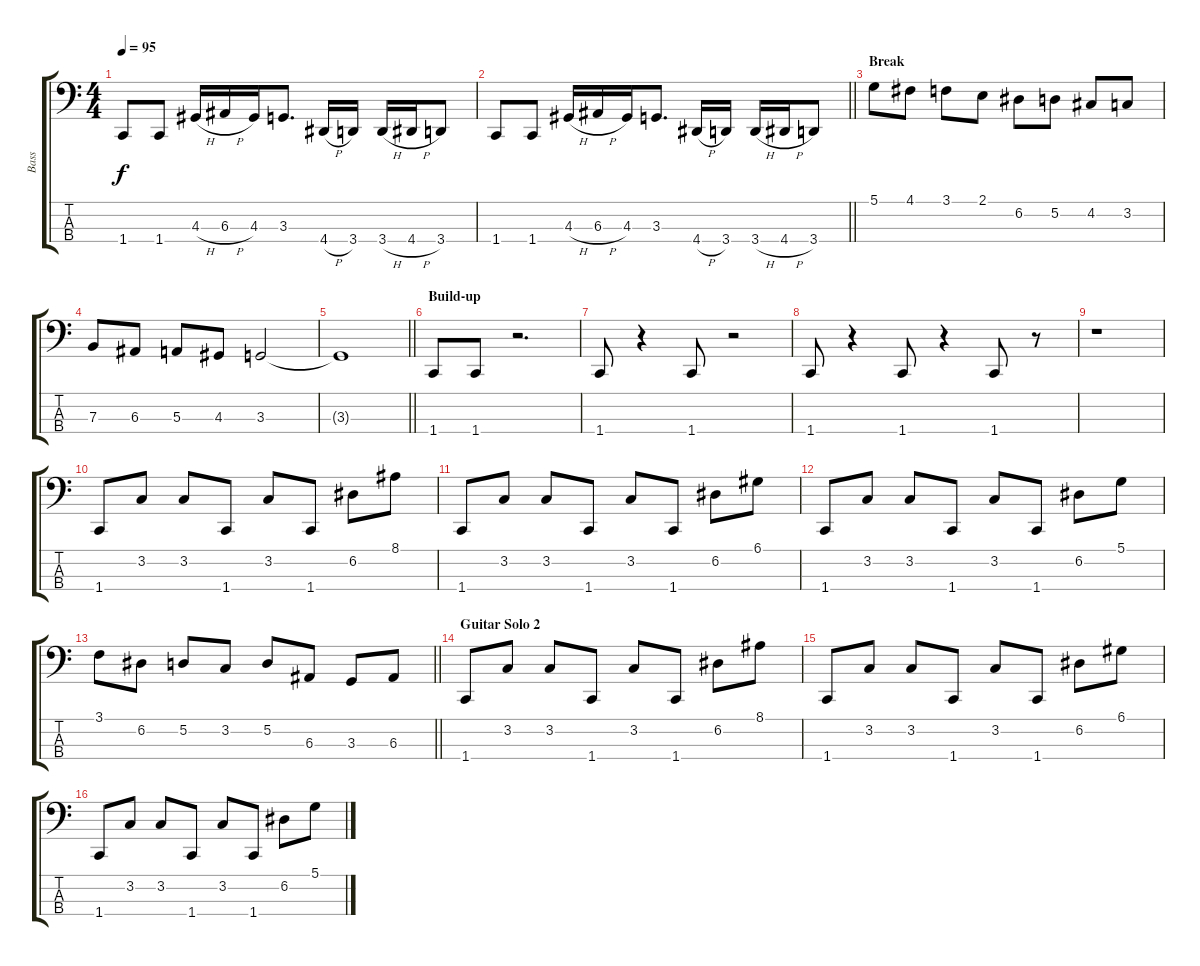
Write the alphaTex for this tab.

\track ("Bass" "Bass") {instrument electricbassfinger}
\staff {score tabs}
\tuning (D2 A1 E1 B0) {hide}
\ts (4 4)
\tempo 95
\clef f4
\ks c
1.4.8{dy f} 1.4.8 4.3{h}.16 6.3{h}.16 4.3.16 3.3.8{d} 4.4{h}.16 3.4.16 3.4{h}.16 4.4{h}.16 3.4.8 |
\barLineRight lightlight
1.4.8 1.4.8 4.3{h}.16 6.3{h}.16 4.3.16 3.3.8{d} 4.4{h}.16 3.4.16 3.4{h}.16 4.4{h}.16 3.4.8 |
\section ("" "Break")
5.1.8 4.1.8 3.1.8 2.1.8 6.2.8 5.2.8 4.2.8 3.2.8 |
7.3.8 6.3.8 5.3.8 4.3.8 3.3.2 |
\barLineRight lightlight
3.3{t}.1{volume 2} |
\section ("" "Build-up")
1.4.8{volume 10} 1.4.8 r.2{d} |
1.4.8 r.4 1.4.8 r.2 |
1.4.8 r.4 1.4.8 r.4 1.4.8 r.8 |
r.1 |
1.4.8 3.2.8 3.2.8 1.4.8 3.2.8 1.4.8 6.2.8 8.1.8 |
1.4.8 3.2.8 3.2.8 1.4.8 3.2.8 1.4.8 6.2.8 6.1.8 |
1.4.8 3.2.8 3.2.8 1.4.8 3.2.8 1.4.8 6.2.8 5.1.8 |
\barLineRight lightlight
3.1.8 6.2.8 5.2.8 3.2.8 5.2.8 6.3.8 3.3.8 6.3.8 |
\section ("" "Guitar Solo 2")
1.4.8 3.2.8 3.2.8 1.4.8 3.2.8 1.4.8 6.2.8 8.1.8 |
1.4.8 3.2.8 3.2.8 1.4.8 3.2.8 1.4.8 6.2.8 6.1.8 |
1.4.8 3.2.8 3.2.8 1.4.8 3.2.8 1.4.8 6.2.8 5.1.8
